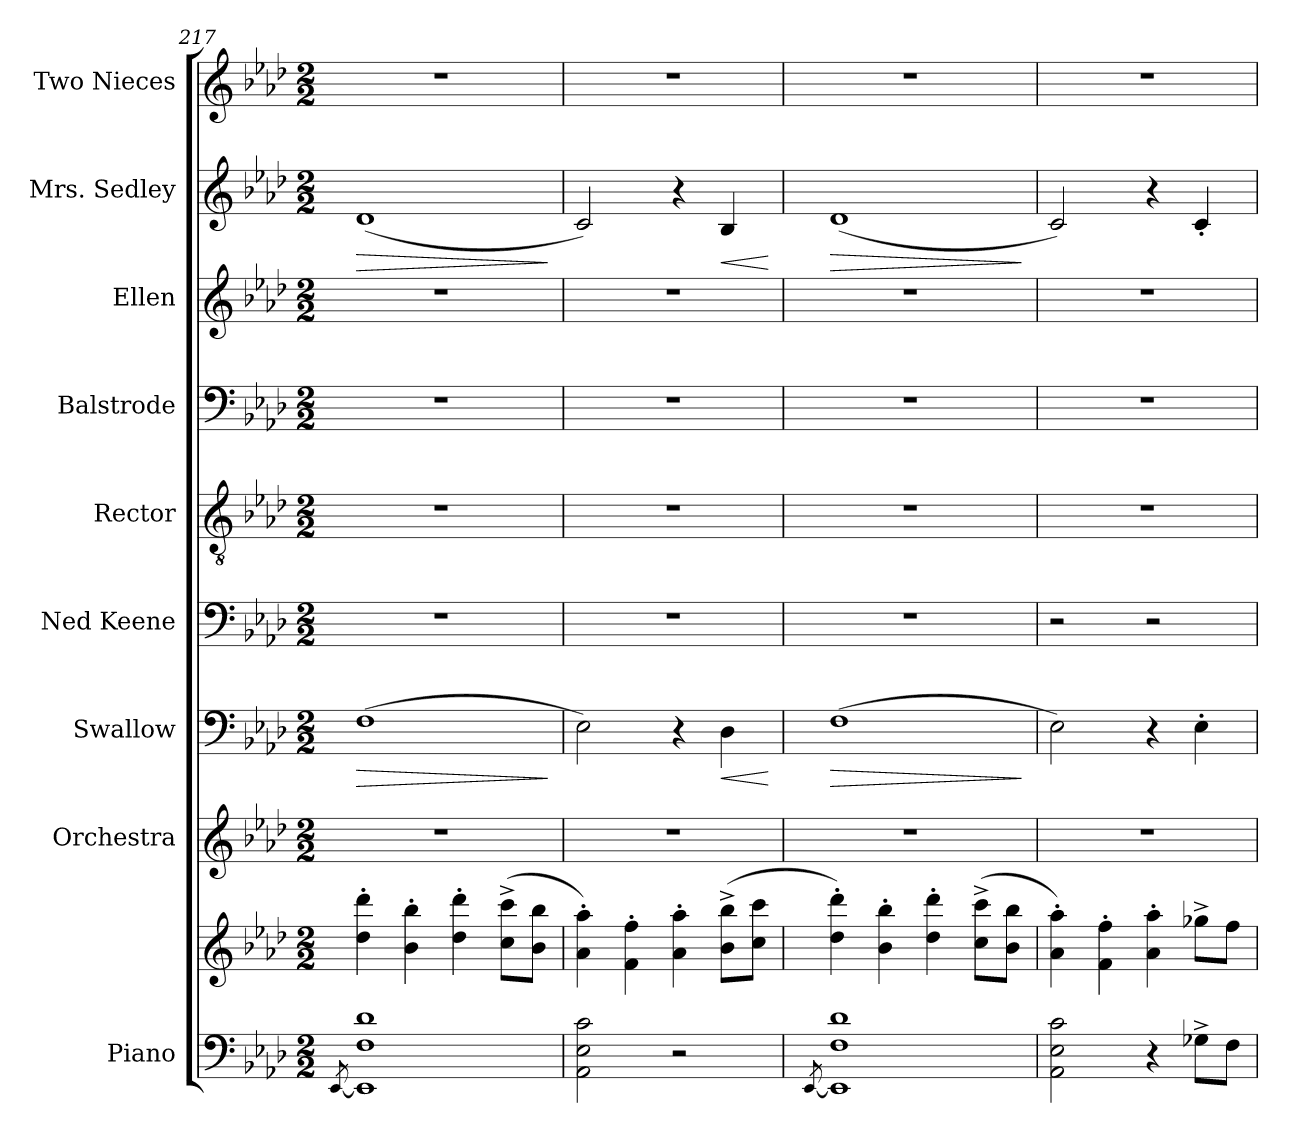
**kern	**kern	**kern	**kern	**dynam	**kern	**kern	**kern	**kern	**kern	**dynam	**kern
*part9	*part9	*part8	*part7	*part7	*part6	*part5	*part4	*part3	*part2	*part2	*part1
*staff10	*staff9	*staff8	*staff7	*staff7	*staff6	*staff5	*staff4	*staff3	*staff2	*staff2	*staff1
*I"Piano	*	*I"Orchestra	*I"Swallow	*	*I"Ned Keene	*I"Rector	*I"Balstrode	*I"Ellen	*I"Mrs. Sedley	*	*I"Two Nieces
*I'Pno.	*	*I'Orch.	*I'S.	*	*I'K.	*I'R.	*I'B.	*I'E.	*I'Mrs. S.	*	*I'2 N.
!!LO:PB:g=z
*clefF4	*clefG2	*clefG2	*clefF4	*	*clefF4	*clefGv2	*clefF4	*clefG2	*clefG2	*	*clefG2
*k[b-e-a-d-]	*k[b-e-a-d-]	*k[b-e-a-d-]	*k[b-e-a-d-]	*	*k[b-e-a-d-]	*k[b-e-a-d-]	*k[b-e-a-d-]	*k[b-e-a-d-]	*k[b-e-a-d-]	*	*k[b-e-a-d-]
*M2/2	*M2/2	*M2/2	*M2/2	*	*M2/2	*M2/2	*M2/2	*M2/2	*M2/2	*	*M2/2
=217	=217	=217	=217	=217	=217	=217	=217	=217	=217	=217	=217
[8qEE-/	.	.	.	.	.	.	.	.	.	.	.
!	!	!	!	!LO:HP:b	!	!	!	!	!	!LO:HP:b	!
1EE-] 1F 1d-	4dd-\' 4ddd-\'	1r	(>1F	>	1r	1r	1r	1r	(<1d-	>	1r
.	4b-\' 4bb-\'	.	.	.	.	.	.	.	.	.	.
.	4dd-\' 4ddd-\'	.	.	.	.	.	.	.	.	.	.
.	(>8cc\^ 8ccc\^L	.	.	.	.	.	.	.	.	.	.
.	8b-\ 8bb-\J	.	.	.	.	.	.	.	.	.	.
.	.	.	.	]	.	.	.	.	.	]	.
=218	=218	=218	=218	=218	=218	=218	=218	=218	=218	=218	=218
2AA-\ 2E-\ 2c\	4a-\' 4aa-\')	1r	2E-\)	.	1r	1r	1r	1r	2c/)	.	1r
.	4f\' 4ff\'	.	.	.	.	.	.	.	.	.	.
2r	4a-\' 4aa-\'	.	4r	.	.	.	.	.	4r	.	.
!	!	!	!	!LO:HP:b	!	!	!	!	!	!LO:HP:b	!
.	(>8b-\^ 8bb-\^L	.	4D-\	<	.	.	.	.	4B-/	<	.
.	8cc\ 8ccc\J	.	.	.	.	.	.	.	.	.	.
.	.	.	.	[	.	.	.	.	.	[	.
=219	=219	=219	=219	=219	=219	=219	=219	=219	=219	=219	=219
[8qEE-/	.	.	.	.	.	.	.	.	.	.	.
!	!	!	!	!LO:HP:b	!	!	!	!	!	!LO:HP:b	!
1EE-] 1F 1d-	4dd-\' 4ddd-\')	1r	(>1F	>	1r	1r	1r	1r	(<1d-	>	1r
.	4b-\' 4bb-\'	.	.	.	.	.	.	.	.	.	.
.	4dd-\' 4ddd-\'	.	.	.	.	.	.	.	.	.	.
.	(>8cc\^ 8ccc\^L	.	.	.	.	.	.	.	.	.	.
.	8b-\ 8bb-\J	.	.	.	.	.	.	.	.	.	.
.	.	.	.	]	.	.	.	.	.	]	.
=220	=220	=220	=220	=220	=220	=220	=220	=220	=220	=220	=220
2AA-\ 2E-\ 2c\	4a-\' 4aa-\')	1r	2E-\)	.	2r	1r	1r	1r	2c/)	.	1r
.	4f\' 4ff\'	.	.	.	.	.	.	.	.	.	.
4r	4a-\' 4aa-\'	.	4r	.	2r	.	.	.	4r	.	.
8G-X^\L	8gg-X^\L	.	4E-'\	.	.	.	.	.	4c'/	.	.
8F\J	8ff\J	.	.	.	.	.	.	.	.	.	.
=	=	=	=	=	=	=	=	=	=	=	=
*-	*-	*-	*-	*-	*-	*-	*-	*-	*-	*-	*-
